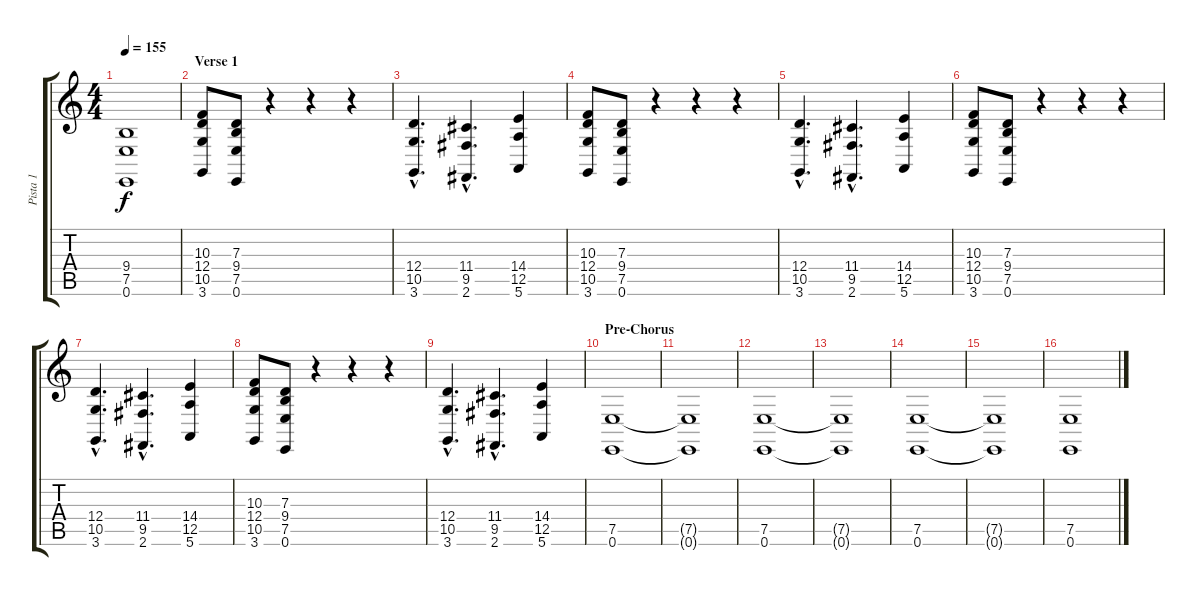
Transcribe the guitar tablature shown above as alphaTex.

\track ("Pista 1" "Pista 1") {instrument harpsichord}
\staff {score tabs}
\tuning (E4 B3 G3 D3 A2 E2) {hide}
\ts (4 4)
\tempo 155
\clef g2
\ks c
(9.4 7.5 0.6).1{dy f} |
\section ("" "Verse 1")
(10.3 12.4 10.5 3.6).8 (7.3 9.4 7.5 0.6).8 r.4 r.4 r.4 |
(12.4{hac} 10.5{hac} 3.6{hac}).4{d} (11.4{hac} 9.5{hac} 2.6{hac}).4{d} (14.4 12.5 5.6).4 |
(10.3 12.4 10.5 3.6).8 (7.3 9.4 7.5 0.6).8 r.4 r.4 r.4 |
(12.4{hac} 10.5{hac} 3.6{hac}).4{d} (11.4{hac} 9.5{hac} 2.6{hac}).4{d} (14.4 12.5 5.6).4 |
(10.3 12.4 10.5 3.6).8 (7.3 9.4 7.5 0.6).8 r.4 r.4 r.4 |
(12.4{hac} 10.5{hac} 3.6{hac}).4{d} (11.4{hac} 9.5{hac} 2.6{hac}).4{d} (14.4 12.5 5.6).4 |
(10.3 12.4 10.5 3.6).8 (7.3 9.4 7.5 0.6).8 r.4 r.4 r.4 |
(12.4{hac} 10.5{hac} 3.6{hac}).4{d} (11.4{hac} 9.5{hac} 2.6{hac}).4{d} (14.4 12.5 5.6).4 |
\section ("" "Pre-Chorus")
(7.5 0.6).1 |
(7.5{t} 0.6{t}).1 |
(7.5 0.6).1 |
(7.5{t} 0.6{t}).1 |
(7.5 0.6).1 |
(7.5{t} 0.6{t}).1 |
(7.5 0.6).1
